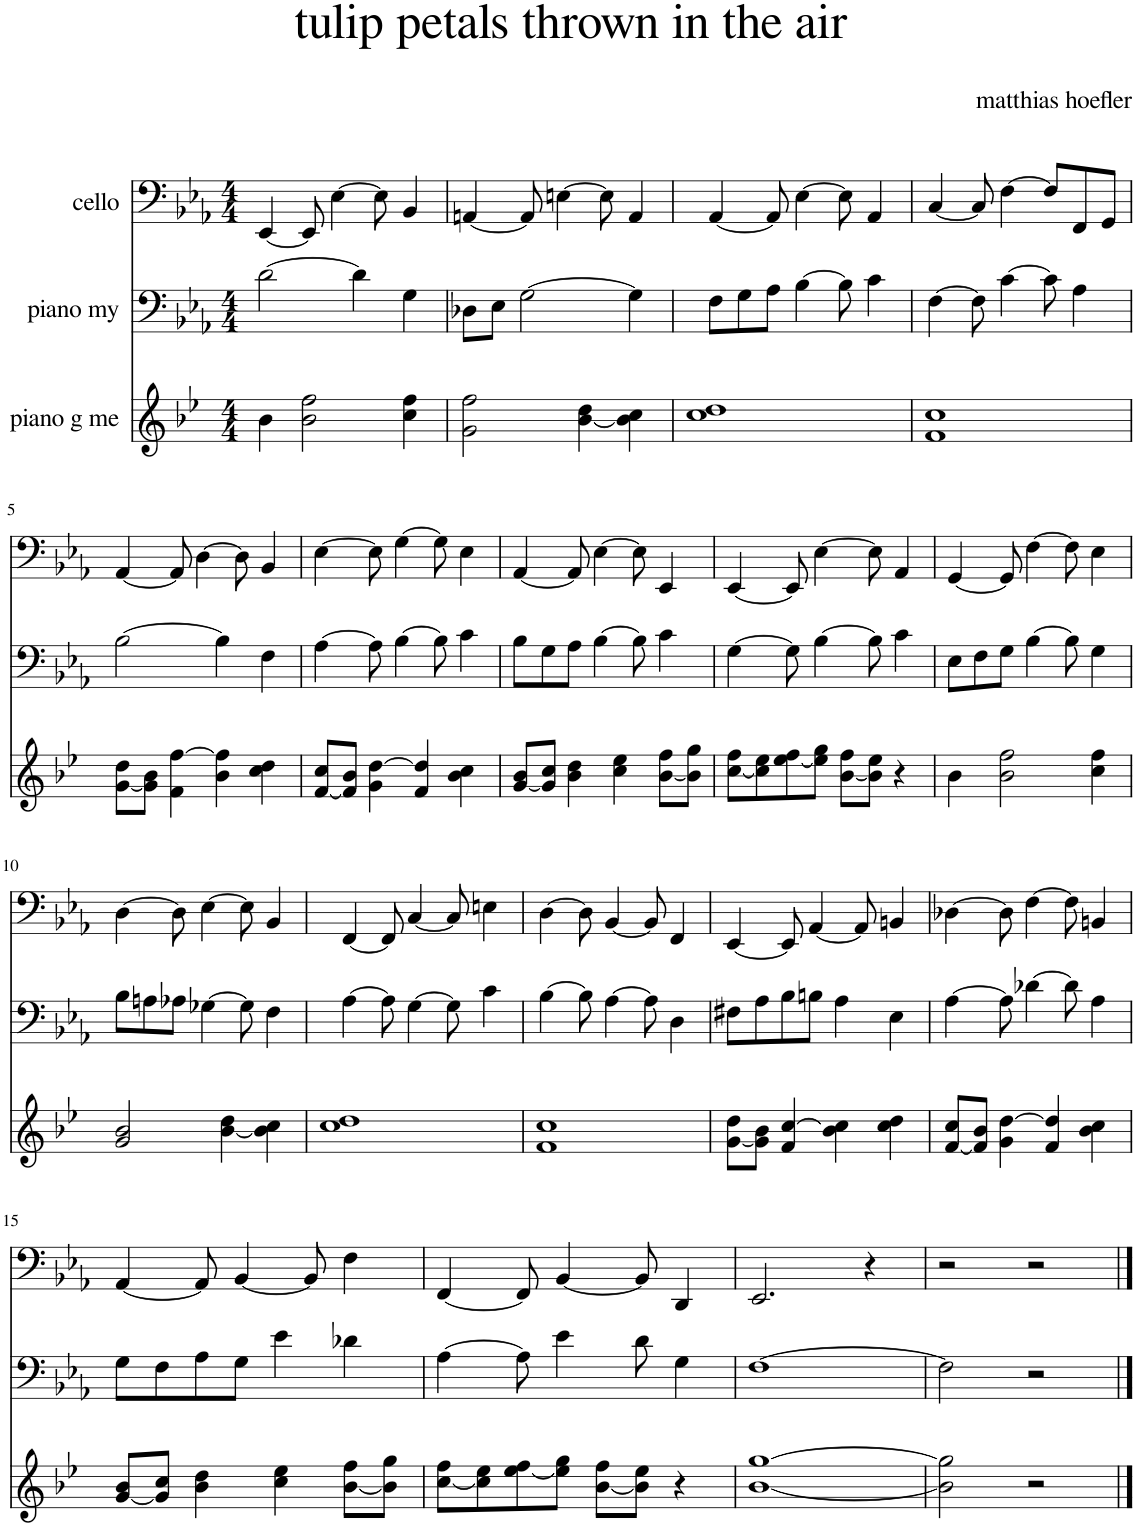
**kern	**kern	**kern
*part3	*part2	*part1
*staff3	*staff2	*staff1
*I"piano g me	*I"piano my	*I"cello
*I'Pno	*I'Pno	*
*clefG2	*clefF4	*clefF4
*k[b-e-]	*k[b-e-a-]	*k[b-e-a-]
*M4/4	*M4/4	*M4/4
=1	=1	=1
4b-\	[2d\	[4EE-/
2b-\ 2ff\	.	8EE-/]
.	.	[4E-\
.	4d\]	.
.	.	8E-\]
4cc\ 4ff\	4G\	4BB-/
=2	=2	=2
2g\ 2ff\	8D-X\L	[4AAn/
.	8E-\J	.
.	[2G\	8AA/]
.	.	[4En\
[4b-\ 4dd\	.	.
.	.	8E\]
4b-\] 4cc\	4G\]	4AA/
=3	=3	=3
1cc 1dd	8F\L	[4AA-/
.	8G\	.
.	8A-\J	8AA-/]
.	[4B-\	[4E-\
.	8B-\]	8E-\]
.	4c\	4AA-/
=4	=4	=4
1f 1cc	[4F\	[4C/
.	8F\]	8C/]
.	[4c\	[4F\
.	8c\]	8F/L]
.	4A-\	8FF/
.	.	8GG/J
!!LO:LB:g=z
=5	=5	=5
[8g\ 8dd\L	[2B-\	[4AA-/
8g\] 8b-\J	.	.
4f\ [4ff\	.	8AA-/]
.	.	[4D\
4b-\ 4ff\]	4B-\]	.
.	.	8D\]
4cc\ 4dd\	4F\	4BB-/
=6	=6	=6
[8f/ 8cc/L	[4A-\	[4E-\
8f/] 8b-/J	.	.
4g\ [4dd\	8A-\]	8E-\]
.	[4B-\	[4G\
4f/ 4dd/]	.	.
.	8B-\]	8G\]
4b-\ 4cc\	4c\	4E-\
=7	=7	=7
[8g/ 8b-/L	8B-\L	[4AA-/
8g/] 8cc/J	8G\	.
4b-\ 4dd\	8A-\J	8AA-/]
.	[4B-\	[4E-\
4cc\ 4ee-\	.	.
.	8B-\]	8E-\]
[8b-\ 8ff\L	4c\	4EE-/
8b-\] 8gg\J	.	.
=8	=8	=8
[8cc\ 8ff\L	[4G\	[4EE-/
8cc\] 8ee-\	.	.
[8ee-\ 8ff\	8G\]	8EE-/]
8ee-\] 8gg\J	[4B-\	[4E-\
[8b-\ 8ff\L	.	.
8b-\] 8ee-\J	8B-\]	8E-\]
4r	4c\	4AA-/
=9	=9	=9
4b-\	8E-\L	[4GG/
.	8F\	.
2b-\ 2ff\	8G\J	8GG/]
.	[4B-\	[4F\
.	8B-\]	8F\]
4cc\ 4ff\	4G\	4E-\
!!LO:LB:g=z
=10	=10	=10
2g/ 2b-/	8B-\L	[4D\
.	8An\	.
.	8A-X\J	8D\]
.	[4G-X\	[4E-\
[4b-\ 4dd\	.	.
.	8G-\]	8E-\]
4b-\] 4cc\	4F\	4BB-/
=11	=11	=11
1cc 1dd	[4A-\	[4FF/
.	8A-\]	8FF/]
.	[4G\	[4C/
.	8G\]	8C/]
.	4c\	4En\
=12	=12	=12
1f 1cc	[4B-\	[4D\
.	8B-\]	8D\]
.	[4A-\	[4BB-/
.	8A-\]	8BB-/]
.	4D\	4FF/
=13	=13	=13
[8g\ 8dd\L	8F#X\L	[4EE-/
8g\] 8b-\J	8A-\	.
4f/ [4cc/	8B-\	8EE-/]
.	8Bn\J	[4AA-/
4b-\ 4cc\]	4A-\	.
.	.	8AA-/]
4cc\ 4dd\	4E-\	4BBn/
=14	=14	=14
[8f/ 8cc/L	[4A-\	[4D-X\
8f/] 8b-/J	.	.
4g\ [4dd\	8A-\]	8D-\]
.	[4d-X\	[4F\
4f/ 4dd/]	.	.
.	8d-\]	8F\]
4b-\ 4cc\	4A-\	4BBn/
!!LO:LB:g=z
=15	=15	=15
[8g/ 8b-/L	8G\L	[4AA-/
8g/] 8cc/J	8F\	.
4b-\ 4dd\	8A-\	8AA-/]
.	8G\J	[4BB-/
4cc\ 4ee-\	4e-\	.
.	.	8BB-/]
[8b-\ 8ff\L	4d-X\	4F\
8b-\] 8gg\J	.	.
=16	=16	=16
[8cc\ 8ff\L	[4A-\	[4FF/
8cc\] 8ee-\	.	.
[8ee-\ 8ff\	8A-\]	8FF/]
8ee-\] 8gg\J	4e-\	[4BB-/
[8b-\ 8ff\L	.	.
8b-\] 8ee-\J	8d\	8BB-/]
4r	4G\	4DD/
=17	=17	=17
[1b- [1gg	[1F	2.EE-/
.	.	4r
=18	=18	=18
2b-\] 2gg\]	2F\]	2r
2r	2r	2r
==	==	==
*-	*-	*-
